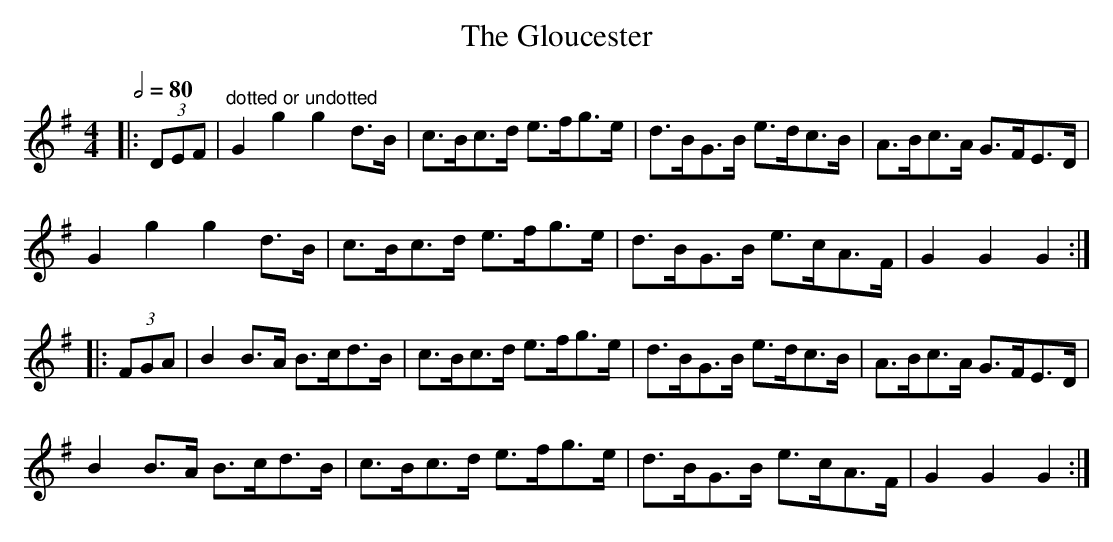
X:1
T:Gloucester, The
M:4/4
L:1/8
Q:1/2=80
K:Gmaj
|:(3DEF|"^dotted or undotted"G2g2g2 d>B|c>Bc>d e>fg>e|d>BG>B e>dc>B|A>Bc>A G>FE>D|
G2g2g2 d>B|c>Bc>d e>fg>e|d>BG>B e>cA>F|G2 G2 G2:|
|:(3FGA|B2 B>A B>cd>B|c>Bc>d e>fg>e|d>BG>B e>dc>B|A>Bc>A G>FE>D|
B2 B>A B>cd>B|c>Bc>d e>fg>e|d>BG>B e>cA>F|G2 G2 G2:|
